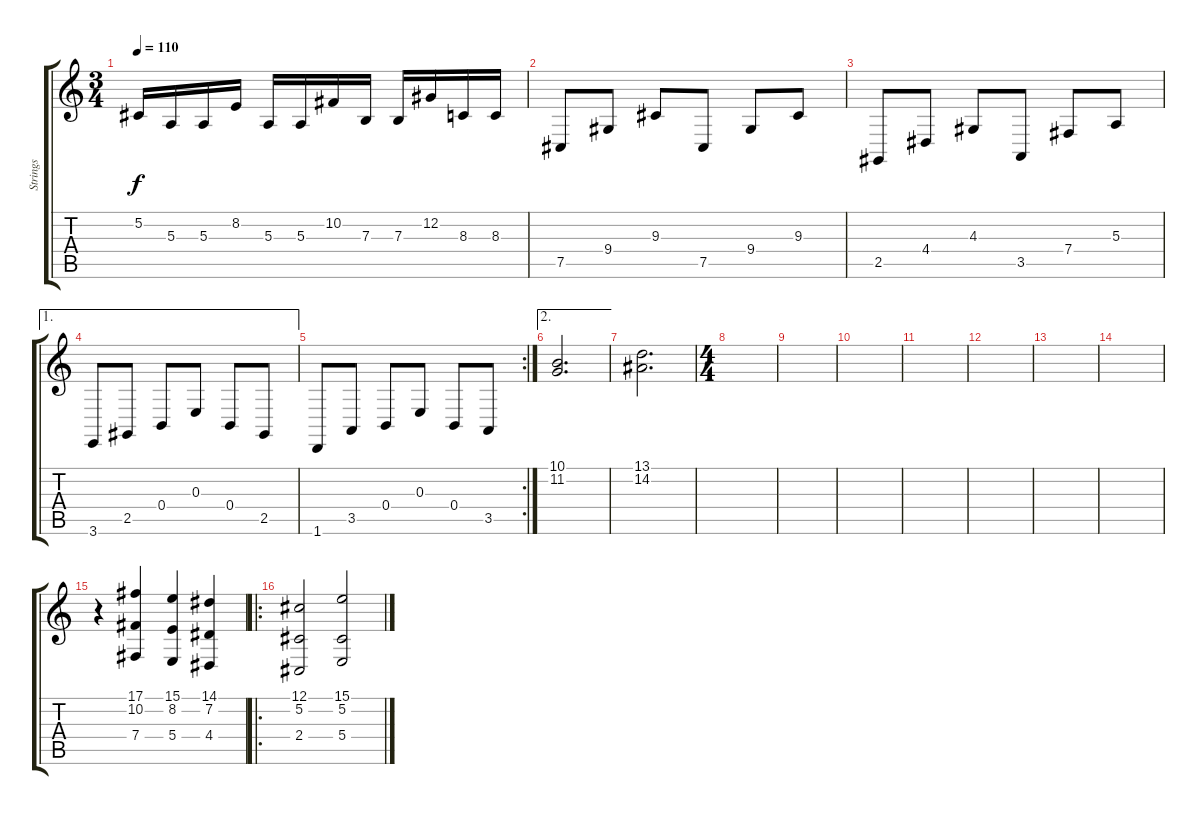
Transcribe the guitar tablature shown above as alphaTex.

\track ("Strings" "Strings") {instrument tremolostrings}
\staff {score tabs}
\tuning (Db4 Ab3 E3 B2 Gb2 Db2) {hide}
\ts (3 4)
\tempo 110
\clef g2
\ks c
5.2.16{dy f} 5.3.16 5.3.16 8.2.16 5.3.16 5.3.16 10.2.16 7.3.16 7.3.16 12.2.16 8.3.16 8.3.16 |
7.5.8 9.4.8 9.3.8 7.5.8 9.4.8 9.3.8 |
2.5.8 4.4.8 4.3.8 3.5.8 7.4.8 5.3.8 |
\ae 1
3.6.8 2.5.8 0.4.8 0.3.8 0.4.8 2.5.8 |
\rc 2
1.6.8 3.5.8 0.4.8 0.3.8 0.4.8 3.5.8 |
\ae 2
(10.1 11.2).2{d} |
(13.1 14.2).2{d} |
\ts (4 4)
|
|
|
|
|
|
|
r.4 (17.1 10.2 7.4).4 (15.1 8.2 5.4).4 (14.1 7.2 4.4).4 |
\ro
(12.1 5.2 2.4).2 (15.1 5.2 5.4).2
